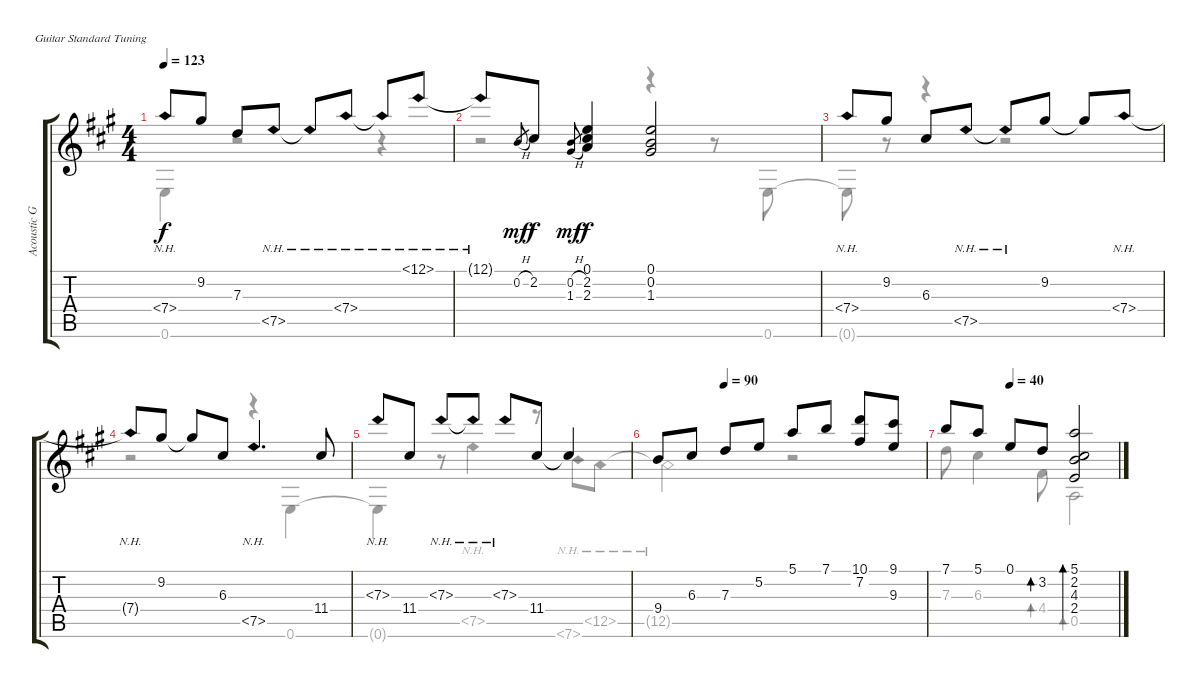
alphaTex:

\defaultSystemsLayout 4
\bracketExtendMode groupsimilarinstruments
\otherSystemsTrackNameOrientation horizontal
\track ("Acoustic Guitar" "Acoustic G") {instrument acousticguitarnylon}
\staff {score tabs}
\tuning (E4 B3 G3 D3 A2 E2)
\voice
\ts (4 4)
\tempo 123
\clef g2
\ks a
7.4{nh acc forcenatural}.8{dy f beam Up} 9.2{acc #}.8{beam Up} 7.3{acc forcenatural}.8{beam Up} 7.5{nh acc forcenatural}.8{beam Up} 7.5{nh t acc forcenatural}.8{beam Up} 7.4{nh acc forcenatural}.8{beam Up} 7.4{nh t acc forcenatural}.8{beam Up} 12.1{nh acc forcenatural}.8{beam Up} |
12.1{nh t acc forcenatural}.8{beam Up} 0.2{h acc forcenatural}.8{gr dy mf beam Up} 2.2{acc #}.8{dy f beam Up} (0.2{h acc forcenatural} 1.3{h acc #}).8{gr dy mf beam Up} (0.1{acc forcenatural} 2.2{acc #} 2.3{acc forcenatural}).4{dy f beam Up} (0.1{acc forcenatural} 0.2{acc forcenatural} 1.3{acc #}).2{beam Up} |
7.4{nh acc forcenatural}.8{beam Up} 9.2{acc #}.8{beam Up} 6.3{acc #}.8{beam Up} 7.5{nh acc forcenatural}.8{beam Up} 7.5{nh t acc forcenatural}.8{beam Up} 9.2{acc #}.8{beam Up} 9.2{t acc #}.8{beam Up} 7.4{nh acc forcenatural}.8{beam Up} |
7.4{nh t acc forcenatural}.8{beam Up} 9.2{acc #}.8{beam Up} 9.2{t acc #}.8{beam Up} 6.3{acc #}.8{beam Up} 7.5{nh acc forcenatural}.4{d beam Up} 11.4{acc #}.8{beam Up} |
7.3{nh acc forcenatural}.8{beam Up} 11.4{acc #}.8{beam Up} 7.3{nh acc forcenatural}.8{beam Up} 7.3{nh t acc forcenatural}.8{beam Up} 7.3{nh acc forcenatural}.8{beam Up} 11.4{acc #}.8{beam Up} 11.4{t acc #}.4{beam Up} |
\tempo (90 0.25)
9.4{acc forcenatural}.8{beam Up} 6.3{acc #}.8{beam Up} 7.3{acc forcenatural}.8{beam Up} 5.2{acc forcenatural}.8{beam Up} 5.1{acc forcenatural}.8{beam Up} 7.1{acc forcenatural}.8{beam Up} (10.1{acc forcenatural} 7.2{acc #}).8{beam Up} (9.1{acc #} 9.3{acc forcenatural}).8{beam Up} |
\tempo (40 0.375)
7.1{acc forcenatural}.8{beam Up} 5.1{acc forcenatural}.8{beam Up} 0.1{acc forcenatural}.8{beam Up} 3.2{acc forcenatural}.8{bd 30 beam Up} (5.1{acc forcenatural} 2.2{acc #} 4.3{acc forcenatural} 2.4{acc forcenatural}).2{bd 30 beam Up}
\voice
\clef g2
\ottava regular
\simile none
\ks a
0.6{t acc forcenatural}.4{dy f beam Down} r.2{beam Down} r.4{beam Down} |
r.2{beam Down} r.4{beam Down} r.8{beam Down} 0.6{acc forcenatural}.8{beam Down} |
0.6{t acc forcenatural}.8{beam Down} r.8{beam Down} r.4{beam Down} r.2{beam Down} |
r.2{beam Down} r.4{beam Down} 0.6{acc forcenatural}.4{beam Down} |
0.6{t acc forcenatural}.4{beam Down} r.8{beam Down} 7.5{nh acc forcenatural}.4{beam Down} r.8{beam Down} 7.6{nh acc forcenatural}.8{beam Down} 12.5{nh acc forcenatural}.8{beam Down} |
12.5{nh t acc forcenatural}.2{beam Down} r.2{beam Down} |
7.3{acc forcenatural}.8{beam Down} 6.3{acc #}.4{beam Down} 4.4{acc #}.8{bd 30 beam Down} 0.5{acc forcenatural}.2{bd 30 beam Down}
